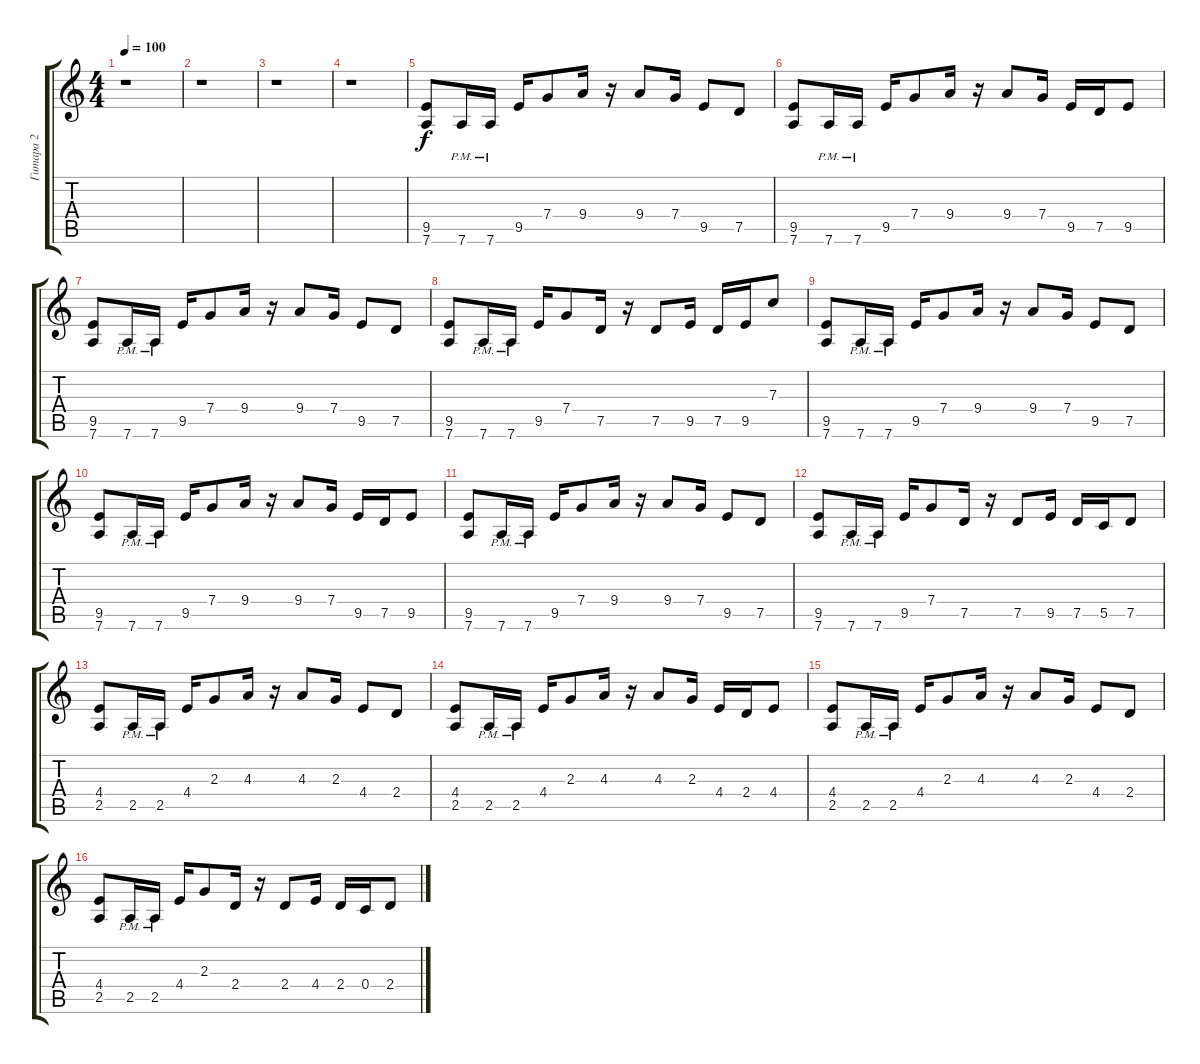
\track ("Гитара 2" "Гитара 2") {instrument overdrivenguitar}
\staff {score tabs}
\tuning (D4 A3 F3 C3 G2 D2) {hide}
\ts (4 4)
\tempo 100
\clef g2
\ks c
r.1{dy f} |
r.1 |
r.1 |
r.1 |
(9.5 7.6).8{volume 10 instrument overdrivenguitar} 7.6{pm}.16 7.6{pm}.16 9.5.16 7.4.8 9.4.16 r.16 9.4.8 7.4.16 9.5.8 7.5.8 |
(9.5 7.6).8 7.6{pm}.16 7.6{pm}.16 9.5.16 7.4.8 9.4.16 r.16 9.4.8 7.4.16 9.5.16 7.5.16 9.5.8 |
(9.5 7.6).8 7.6{pm}.16 7.6{pm}.16 9.5.16 7.4.8 9.4.16 r.16 9.4.8 7.4.16 9.5.8 7.5.8 |
(9.5 7.6).8 7.6{pm}.16 7.6{pm}.16 9.5.16 7.4.8 7.5.16 r.16 7.5.8 9.5.16 7.5.16 9.5.16 7.3.8 |
(9.5 7.6).8 7.6{pm}.16 7.6{pm}.16 9.5.16 7.4.8 9.4.16 r.16 9.4.8 7.4.16 9.5.8 7.5.8 |
(9.5 7.6).8 7.6{pm}.16 7.6{pm}.16 9.5.16 7.4.8 9.4.16 r.16 9.4.8 7.4.16 9.5.16 7.5.16 9.5.8 |
(9.5 7.6).8 7.6{pm}.16 7.6{pm}.16 9.5.16 7.4.8 9.4.16 r.16 9.4.8 7.4.16 9.5.8 7.5.8 |
(9.5 7.6).8 7.6{pm}.16 7.6{pm}.16 9.5.16 7.4.8 7.5.16 r.16 7.5.8 9.5.16 7.5.16 5.5.16 7.5.8 |
(4.4 2.5).8 2.5{pm}.16 2.5{pm}.16 4.4.16 2.3.8 4.3.16 r.16 4.3.8 2.3.16 4.4.8 2.4.8 |
(4.4 2.5).8 2.5{pm}.16 2.5{pm}.16 4.4.16 2.3.8 4.3.16 r.16 4.3.8 2.3.16 4.4.16 2.4.16 4.4.8 |
(4.4 2.5).8 2.5{pm}.16 2.5{pm}.16 4.4.16 2.3.8 4.3.16 r.16 4.3.8 2.3.16 4.4.8 2.4.8 |
(4.4 2.5).8 2.5{pm}.16 2.5{pm}.16 4.4.16 2.3.8 2.4.16 r.16 2.4.8 4.4.16 2.4.16 0.4.16 2.4.8
